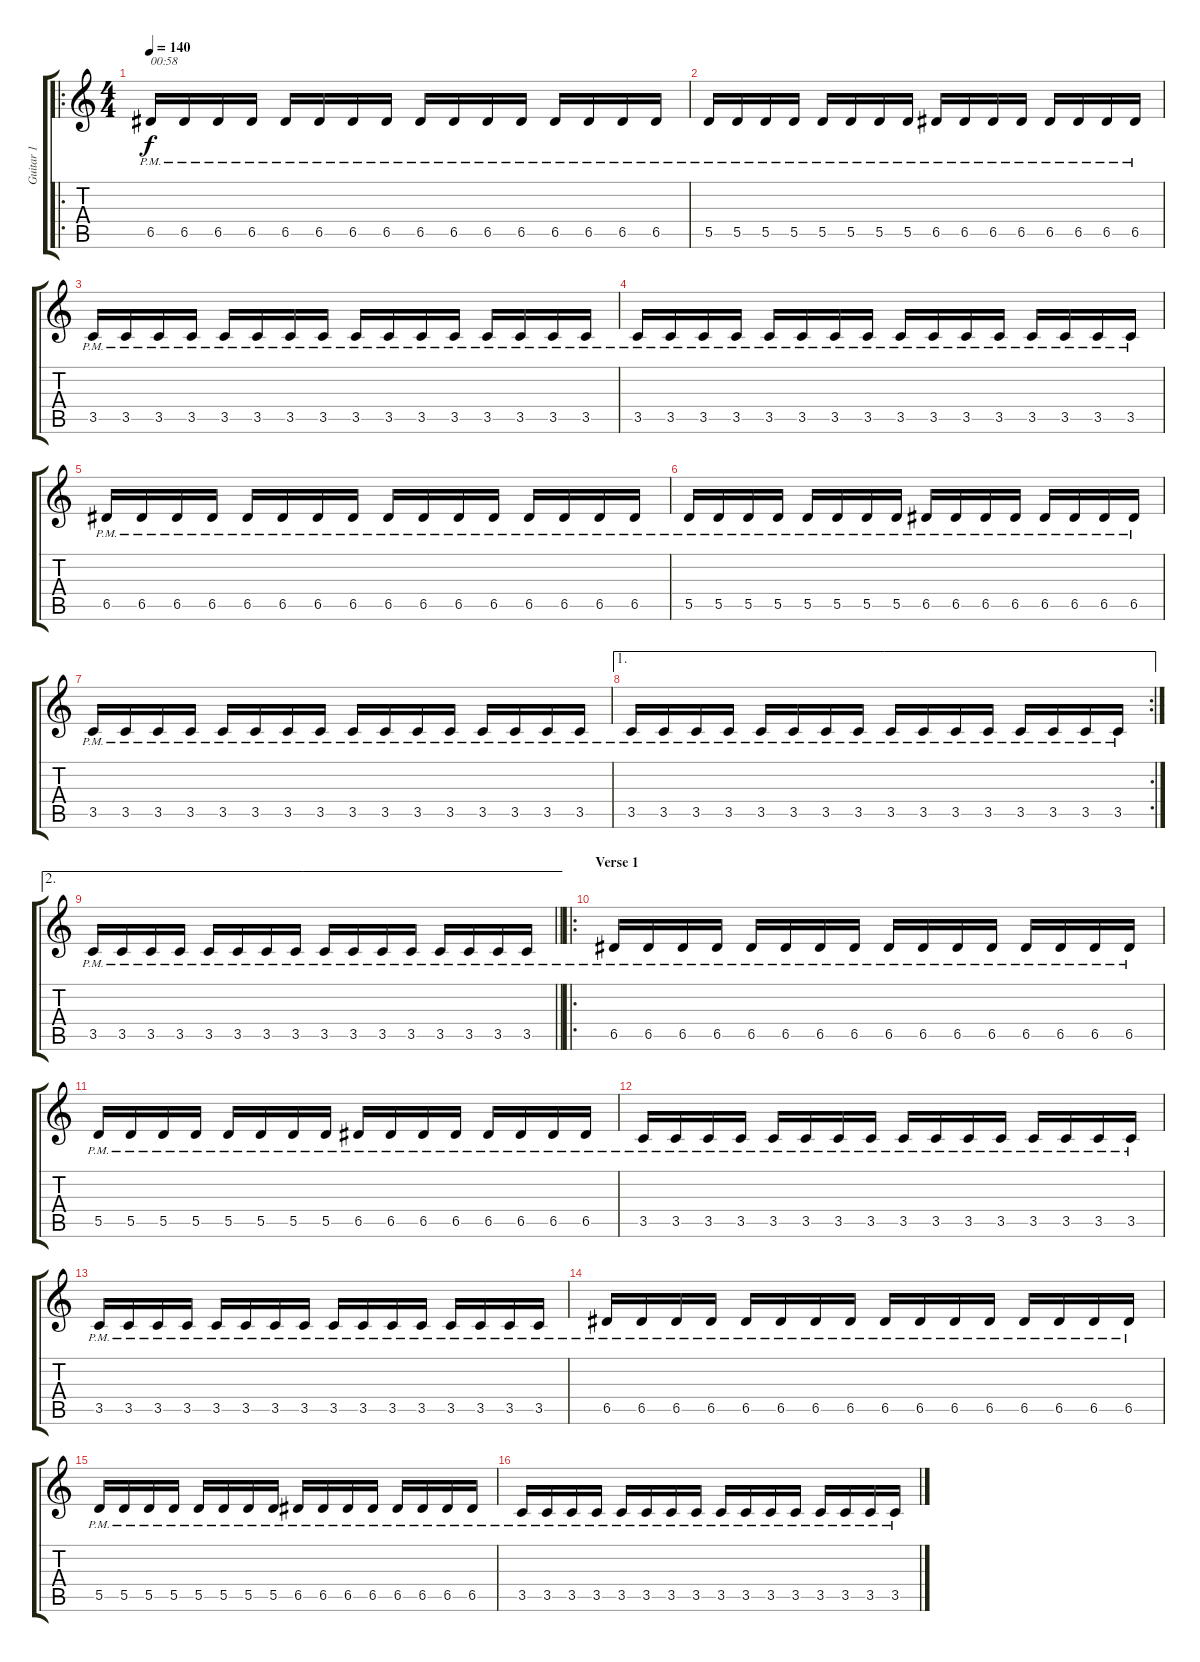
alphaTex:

\track ("Guitar 1" "Guitar 1") {instrument distortionguitar}
\staff {score tabs}
\tuning (E4 B3 G3 D3 A2 E2) {hide}
\ro
\ts (4 4)
\tempo 140
\clef g2
\ks c
6.5{pm}.16{txt "00:58" dy f instrument distortionguitar} 6.5{pm}.16 6.5{pm}.16 6.5{pm}.16 6.5{pm}.16 6.5{pm}.16 6.5{pm}.16 6.5{pm}.16 6.5{pm}.16 6.5{pm}.16 6.5{pm}.16 6.5{pm}.16 6.5{pm}.16 6.5{pm}.16 6.5{pm}.16 6.5{pm}.16 |
5.5{pm}.16 5.5{pm}.16 5.5{pm}.16 5.5{pm}.16 5.5{pm}.16 5.5{pm}.16 5.5{pm}.16 5.5{pm}.16 6.5{pm}.16 6.5{pm}.16 6.5{pm}.16 6.5{pm}.16 6.5{pm}.16 6.5{pm}.16 6.5{pm}.16 6.5{pm}.16 |
3.5{pm}.16 3.5{pm}.16 3.5{pm}.16 3.5{pm}.16 3.5{pm}.16 3.5{pm}.16 3.5{pm}.16 3.5{pm}.16 3.5{pm}.16 3.5{pm}.16 3.5{pm}.16 3.5{pm}.16 3.5{pm}.16 3.5{pm}.16 3.5{pm}.16 3.5{pm}.16 |
3.5{pm}.16 3.5{pm}.16 3.5{pm}.16 3.5{pm}.16 3.5{pm}.16 3.5{pm}.16 3.5{pm}.16 3.5{pm}.16 3.5{pm}.16 3.5{pm}.16 3.5{pm}.16 3.5{pm}.16 3.5{pm}.16 3.5{pm}.16 3.5{pm}.16 3.5{pm}.16 |
6.5{pm}.16 6.5{pm}.16 6.5{pm}.16 6.5{pm}.16 6.5{pm}.16 6.5{pm}.16 6.5{pm}.16 6.5{pm}.16 6.5{pm}.16 6.5{pm}.16 6.5{pm}.16 6.5{pm}.16 6.5{pm}.16 6.5{pm}.16 6.5{pm}.16 6.5{pm}.16 |
5.5{pm}.16 5.5{pm}.16 5.5{pm}.16 5.5{pm}.16 5.5{pm}.16 5.5{pm}.16 5.5{pm}.16 5.5{pm}.16 6.5{pm}.16 6.5{pm}.16 6.5{pm}.16 6.5{pm}.16 6.5{pm}.16 6.5{pm}.16 6.5{pm}.16 6.5{pm}.16 |
3.5{pm}.16 3.5{pm}.16 3.5{pm}.16 3.5{pm}.16 3.5{pm}.16 3.5{pm}.16 3.5{pm}.16 3.5{pm}.16 3.5{pm}.16 3.5{pm}.16 3.5{pm}.16 3.5{pm}.16 3.5{pm}.16 3.5{pm}.16 3.5{pm}.16 3.5{pm}.16 |
\ae 1
\rc 2
3.5{pm}.16 3.5{pm}.16 3.5{pm}.16 3.5{pm}.16 3.5{pm}.16 3.5{pm}.16 3.5{pm}.16 3.5{pm}.16 3.5{pm}.16 3.5{pm}.16 3.5{pm}.16 3.5{pm}.16 3.5{pm}.16 3.5{pm}.16 3.5{pm}.16 3.5{pm}.16 |
\ae 2
\barLineRight lightlight
3.5{pm}.16 3.5{pm}.16 3.5{pm}.16 3.5{pm}.16 3.5{pm}.16 3.5{pm}.16 3.5{pm}.16 3.5{pm}.16 3.5{pm}.16 3.5{pm}.16 3.5{pm}.16 3.5{pm}.16 3.5{pm}.16 3.5{pm}.16 3.5{pm}.16 3.5{pm}.16 |
\ro
\section ("" "Verse 1")
6.5{pm}.16 6.5{pm}.16 6.5{pm}.16 6.5{pm}.16 6.5{pm}.16 6.5{pm}.16 6.5{pm}.16 6.5{pm}.16 6.5{pm}.16 6.5{pm}.16 6.5{pm}.16 6.5{pm}.16 6.5{pm}.16 6.5{pm}.16 6.5{pm}.16 6.5{pm}.16 |
5.5{pm}.16 5.5{pm}.16 5.5{pm}.16 5.5{pm}.16 5.5{pm}.16 5.5{pm}.16 5.5{pm}.16 5.5{pm}.16 6.5{pm}.16 6.5{pm}.16 6.5{pm}.16 6.5{pm}.16 6.5{pm}.16 6.5{pm}.16 6.5{pm}.16 6.5{pm}.16 |
3.5{pm}.16 3.5{pm}.16 3.5{pm}.16 3.5{pm}.16 3.5{pm}.16 3.5{pm}.16 3.5{pm}.16 3.5{pm}.16 3.5{pm}.16 3.5{pm}.16 3.5{pm}.16 3.5{pm}.16 3.5{pm}.16 3.5{pm}.16 3.5{pm}.16 3.5{pm}.16 |
3.5{pm}.16 3.5{pm}.16 3.5{pm}.16 3.5{pm}.16 3.5{pm}.16 3.5{pm}.16 3.5{pm}.16 3.5{pm}.16 3.5{pm}.16 3.5{pm}.16 3.5{pm}.16 3.5{pm}.16 3.5{pm}.16 3.5{pm}.16 3.5{pm}.16 3.5{pm}.16 |
6.5{pm}.16 6.5{pm}.16 6.5{pm}.16 6.5{pm}.16 6.5{pm}.16 6.5{pm}.16 6.5{pm}.16 6.5{pm}.16 6.5{pm}.16 6.5{pm}.16 6.5{pm}.16 6.5{pm}.16 6.5{pm}.16 6.5{pm}.16 6.5{pm}.16 6.5{pm}.16 |
5.5{pm}.16 5.5{pm}.16 5.5{pm}.16 5.5{pm}.16 5.5{pm}.16 5.5{pm}.16 5.5{pm}.16 5.5{pm}.16 6.5{pm}.16 6.5{pm}.16 6.5{pm}.16 6.5{pm}.16 6.5{pm}.16 6.5{pm}.16 6.5{pm}.16 6.5{pm}.16 |
3.5{pm}.16 3.5{pm}.16 3.5{pm}.16 3.5{pm}.16 3.5{pm}.16 3.5{pm}.16 3.5{pm}.16 3.5{pm}.16 3.5{pm}.16 3.5{pm}.16 3.5{pm}.16 3.5{pm}.16 3.5{pm}.16 3.5{pm}.16 3.5{pm}.16 3.5{pm}.16
